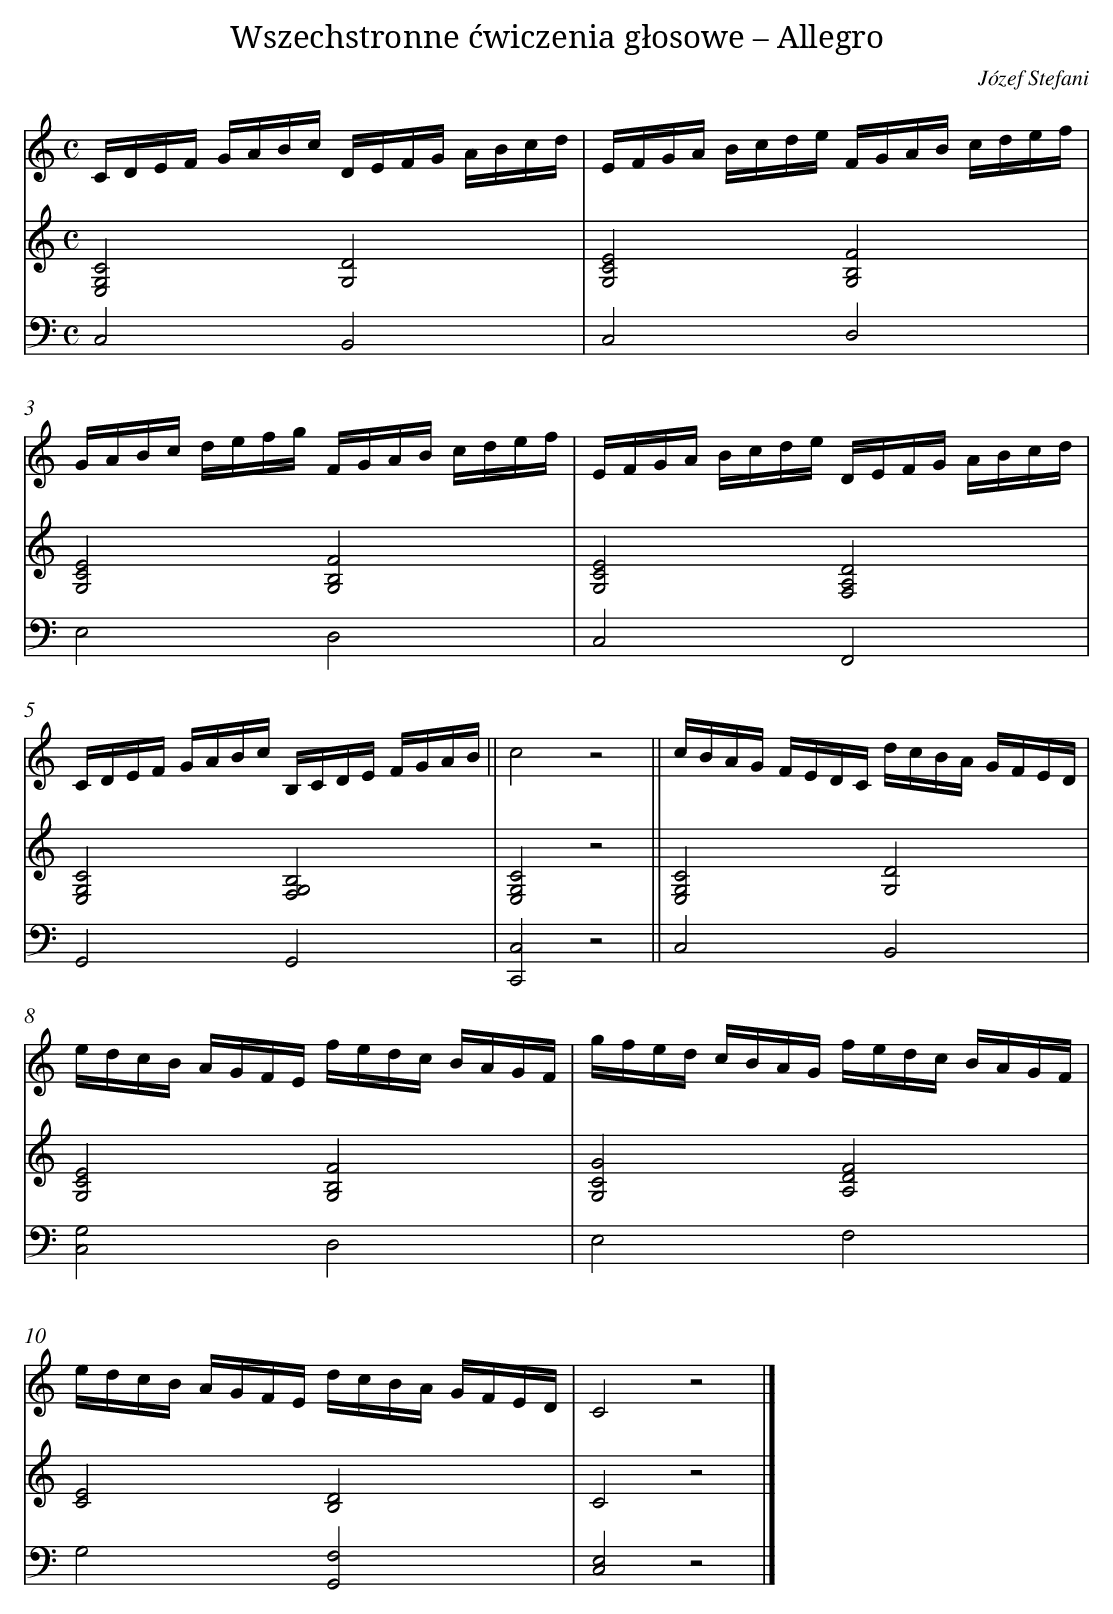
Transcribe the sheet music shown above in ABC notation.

X:1
T: Wszechstronne ćwiczenia głosowe – Allegro
C: Józef Stefani
L: 1/16
M: C
V: 1 clef=treble
V: 2 clef=treble
V: 3 clef=bass
K: C
[V:1] CDEF GABc DEFG ABcd |
[V:2] [C8G,8E,8][D8G,8] |
[V:3] C,8B,,8 |
[V:1] EFGA Bcde FGAB cdef |
[V:2] [E8C8G,8][F8B,8G,8] |
[V:3] C,8D,8 |
[V:1] GABc defg FGAB cdef |
[V:2] [E8C8G,8][F8B,8G,8] |
[V:3] E,8D,8 |
[V:1] EFGA Bcde DEFG ABcd |
[V:2] [E8C8G,8][D8A,8F,8] |
[V:3] C,8F,,8 |
[V:1] CDEF GABc B,CDE FGAB ||
[V:2] [C8G,8E,8][B,8G,8F,8] |
[V:3] G,,8G,,8 |
[V:1] c8z8 ||
[V:2] [C8G,8E,8]z8 ||
[V:3] [C,8C,,8]z8 ||
[V:1] cBAG FEDC dcBA GFED |
[V:2] [C8G,8E,8][D8G,8] |
[V:3] C,8B,,8 |
[V:1] edcB AGFE fedc BAGF |
[V:2] [E8C8G,8][F8B,8G,8] |
[V:3] [G,8C,8]D,8 |
[V:1] gfed cBAG fedc BAGF |
[V:2] [G8C8G,8][F8D8A,8] |
[V:3] E,8F,8 |
[V:1] edcB AGFE dcBA GFED |
[V:2] [E8C8][D8B,8] |
[V:3] G,8[F,8G,,8] |
[V:1] C8z8 |]
[V:2] C8z8 |]
[V:3] [E,8C,8]z8 |]
